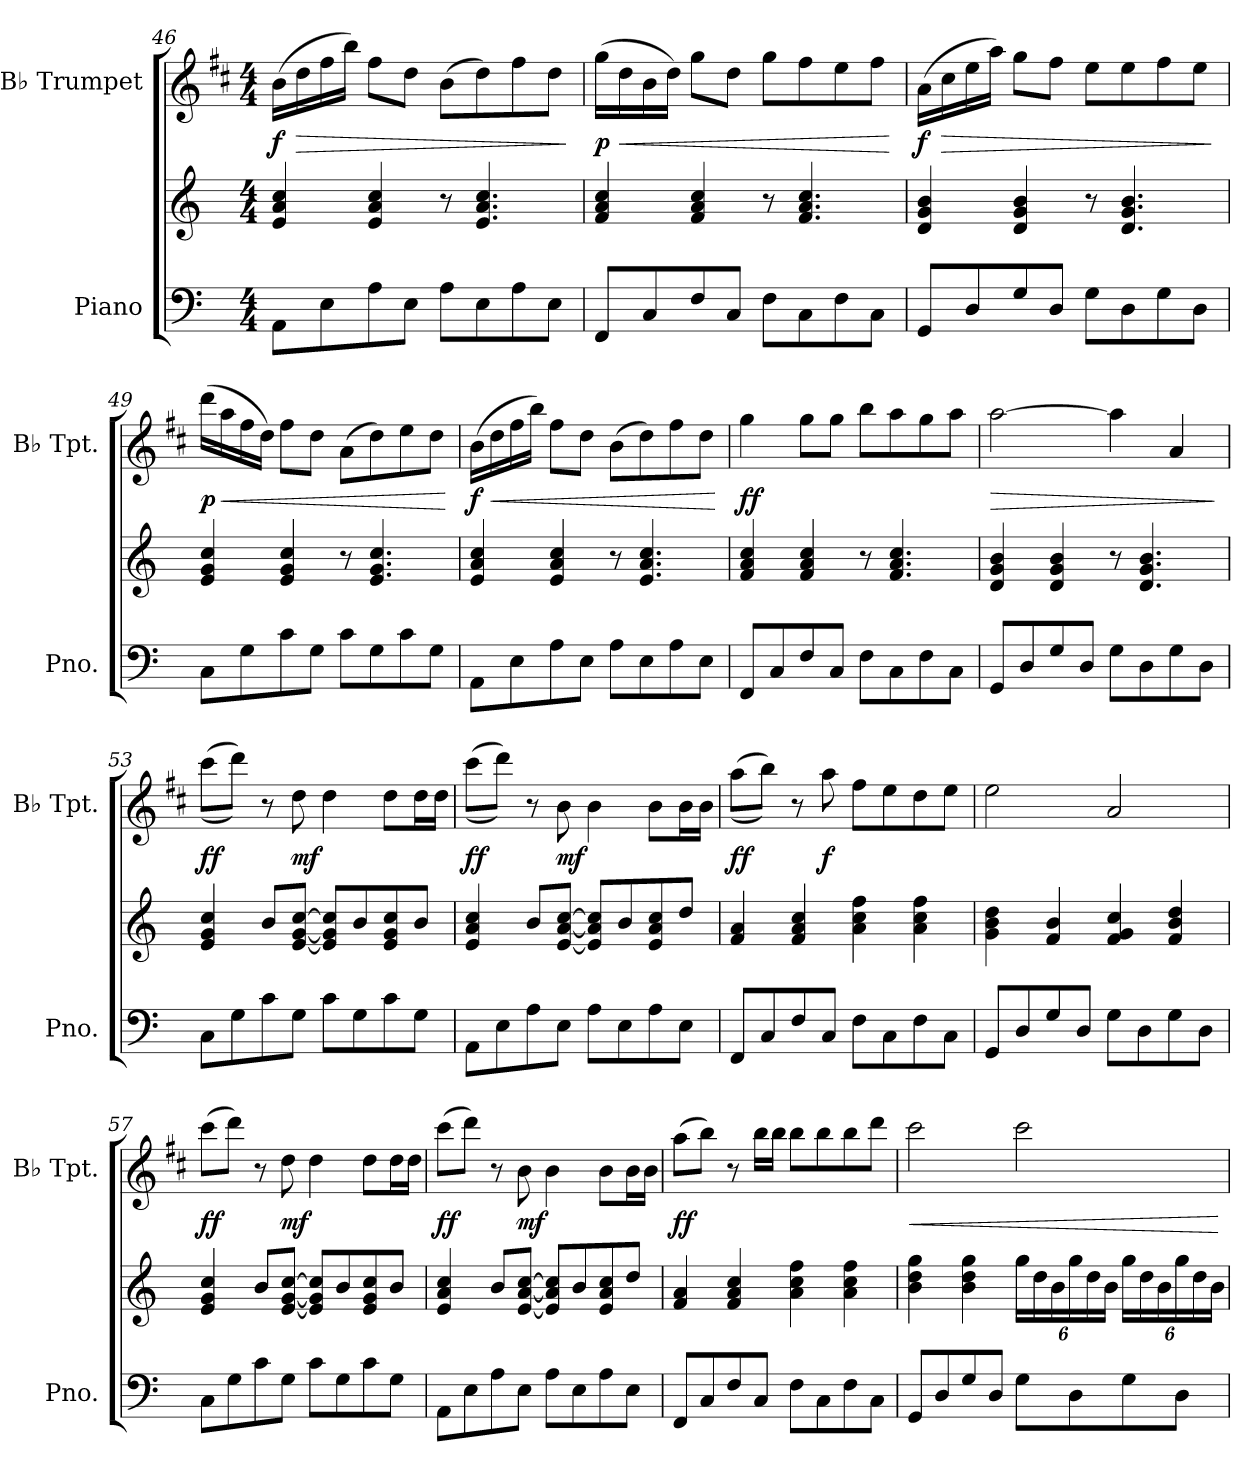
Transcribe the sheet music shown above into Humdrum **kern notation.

**kern	**kern	**kern	**dynam
*part2	*part2	*part1	*part1
*staff3	*staff2	*staff1	*staff1
*I"Piano	*	*I"B♭ Trumpet	*
*I'Pno.	*	*I'B♭ Tpt.	*
*clefF4	*clefG2	*clefG2	*
*	*	*ITrd1c2	*
*k[]	*k[]	*k[]	*
*M4/4	*M4/4	*M4/4	*
=46	=46	=46	=46
!	!	!	!LO:DY:b
8AA\L	4e/ 4a/ 4cc/	(16a\LL	f
!	!	!	!LO:HP:b
.	.	16cc\	>
8E\	.	16ee\	.
.	.	16aa\JJ)	.
8A\	4e/ 4a/ 4cc/	8ee\L	.
8E\J	.	8cc\J	.
8A\L	8r	(8a\L	.
8E\	4.e/ 4.a/ 4.cc/	8cc\)	.
8A\	.	8ee\	.
8E\J	.	8cc\J	.
.	.	.	]
!!LO:PB:g=z
=47	=47	=47	=47
!	!	!	!LO:DY:b
8FF/L	4f/ 4a/ 4cc/	(16ff\LL	p
!	!	!	!LO:HP:b
.	.	16cc\	<
8C/	.	16a\	.
.	.	16cc\JJ)	.
8F/	4f/ 4a/ 4cc/	8ff\L	.
8C/J	.	8cc\J	.
8F\L	8r	8ff\L	.
8C\	4.f/ 4.a/ 4.cc/	8ee\	.
8F\	.	8dd\	.
8C\J	.	8ee\J	.
.	.	.	[
=48	=48	=48	=48
!	!	!	!LO:DY:b
8GG/L	4d/ 4g/ 4b/	(16g\LL	f
!	!	!	!LO:HP:b
.	.	16b\	>
8D/	.	16dd\	.
.	.	16gg\JJ)	.
8G/	4d/ 4g/ 4b/	8ff\L	.
8D/J	.	8ee\J	.
8G\L	8r	8dd\L	.
8D\	4.d/ 4.g/ 4.b/	8dd\	.
8G\	.	8ee\	.
8D\J	.	8dd\J	.
.	.	.	]
=49	=49	=49	=49
!	!	!	!LO:DY:b
8C\L	4e/ 4g/ 4cc/	(16ccc\LL	p
!	!	!	!LO:HP:b
.	.	16gg\	<
8G\	.	16ee\	.
.	.	16cc\JJ)	.
8c\	4e/ 4g/ 4cc/	8ee\L	.
8G\J	.	8cc\J	.
8c\L	8r	(8g\L	.
8G\	4.e/ 4.g/ 4.cc/	8cc\)	.
8c\	.	8dd\	.
8G\J	.	8cc\J	.
.	.	.	[
=50	=50	=50	=50
!	!	!	!LO:DY:b
8AA\L	4e/ 4a/ 4cc/	(16a\LL	f
!	!	!	!LO:HP:b
.	.	16cc\	<
8E\	.	16ee\	.
.	.	16aa\JJ)	.
8A\	4e/ 4a/ 4cc/	8ee\L	.
8E\J	.	8cc\J	.
8A\L	8r	(8a\L	.
8E\	4.e/ 4.a/ 4.cc/	8cc\)	.
8A\	.	8ee\	.
8E\J	.	8cc\J	.
.	.	.	[
!!LO:LB:g=z
=51	=51	=51	=51
!	!	!	!LO:DY:b
8FF/L	4f/ 4a/ 4cc/	4ff\	ff
8C/	.	.	.
8F/	4f/ 4a/ 4cc/	8ff\L	.
8C/J	.	8ff\J	.
8F\L	8r	8aa\L	.
8C\	4.f/ 4.a/ 4.cc/	8gg\	.
8F\	.	8ff\	.
8C\J	.	8gg\J	.
=52	=52	=52	=52
!	!	!	!LO:HP:b
8GG/L	4d/ 4g/ 4b/	[2gg\	>
8D/	.	.	.
8G/	4d/ 4g/ 4b/	.	.
8D/J	.	.	.
8G\L	8r	4gg\]	.
8D\	4.d/ 4.g/ 4.b/	.	.
8G\	.	4g/	.
8D\J	.	.	.
.	.	.	]
=53	=53	=53	=53
!	!	!	!LO:DY:b
8C\L	4e/ 4g/ 4cc/	((8bb\L	ff
8G\	.	8ccc\J))	.
8c\	8b/L	8r	.
!	!	!	!LO:DY:b
8G\J	[8e/ [8g/ [8cc/J	8cc\	mf
8c\L	8e/] 8g/] 8cc/]L	4cc\	.
8G\	8b/	.	.
8c\	8e/ 8g/ 8cc/	8cc\L	.
8G\J	8b/J	16cc\L	.
.	.	16cc\JJ	.
=54	=54	=54	=54
!	!	!	!LO:DY:b
8AA\L	4e/ 4a/ 4cc/	((8bb\L	ff
8E\	.	8ccc\J))	.
8A\	8b/L	8r	.
!	!	!	!LO:DY:b
8E\J	[8e/ [8a/ [8cc/J	8a\	mf
8A\L	8e/] 8a/] 8cc/]L	4a\	.
8E\	8b/	.	.
8A\	8e/ 8a/ 8cc/	8a\L	.
8E\J	8dd/J	16a\L	.
.	.	16a\JJ	.
!!LO:LB:g=z
=55	=55	=55	=55
!	!	!	!LO:DY:b
8FF/L	4f/ 4a/	((8gg\L	ff
8C/	.	8aa\J))	.
8F/	4f/ 4a/ 4cc/	8r	.
!	!	!	!LO:DY:b
8C/J	.	8gg\	f
8F\L	4a\ 4cc\ 4ff\	8ee\L	.
8C\	.	8dd\	.
8F\	4a\ 4cc\ 4ff\	8cc\	.
8C\J	.	8dd\J	.
=56	=56	=56	=56
8GG/L	4g\ 4b\ 4dd\	2dd\	.
8D/	.	.	.
8G/	4f/ 4b/	.	.
8D/J	.	.	.
8G\L	4f/ 4g/ 4cc/	2g/	.
8D\	.	.	.
8G\	4f/ 4b/ 4dd/	.	.
8D\J	.	.	.
=57	=57	=57	=57
!	!	!	!LO:DY:b
8C\L	4e/ 4g/ 4cc/	(8bb\L	ff
8G\	.	8ccc\J)	.
8c\	8b/L	8r	.
!	!	!	!LO:DY:b
8G\J	[8e/ [8g/ [8cc/J	8cc\	mf
8c\L	8e/] 8g/] 8cc/]L	4cc\	.
8G\	8b/	.	.
8c\	8e/ 8g/ 8cc/	8cc\L	.
8G\J	8b/J	16cc\L	.
.	.	16cc\JJ	.
=58	=58	=58	=58
!	!	!	!LO:DY:b
8AA\L	4e/ 4a/ 4cc/	(8bb\L	ff
8E\	.	8ccc\J)	.
8A\	8b/L	8r	.
!	!	!	!LO:DY:b
8E\J	[8e/ [8a/ [8cc/J	8a\	mf
8A\L	8e/] 8a/] 8cc/]L	4a\	.
8E\	8b/	.	.
8A\	8e/ 8a/ 8cc/	8a\L	.
8E\J	8dd/J	16a\L	.
.	.	16a\JJ	.
!!LO:LB:g=z
=59	=59	=59	=59
!	!	!	!LO:DY:b
8FF/L	4f/ 4a/	(8gg\L	ff
8C/	.	8aa\J)	.
8F/	4f/ 4a/ 4cc/	8r	.
8C/J	.	16aa\LL	.
.	.	16aa\JJ	.
8F\L	4a\ 4cc\ 4ff\	8aa\L	.
8C\	.	8aa\	.
8F\	4a\ 4cc\ 4ff\	8aa\	.
8C\J	.	8ccc\J	.
=60	=60	=60	=60
!	!	!	!LO:HP:b
8GG/L	4b\ 4dd\ 4gg\	2bb\	<
8D/	.	.	.
8G/	4b\ 4dd\ 4gg\	.	.
8D/J	.	.	.
*	*Xbrackettup	*	*
8G\L	24gg\LL	2bb\	.
.	24dd\	.	.
.	24b\	.	.
8D\	24gg\	.	.
.	24dd\	.	.
.	24b\JJ	.	.
8G\	24gg\LL	.	.
.	24dd\	.	.
.	24b\	.	.
8D\J	24gg\	.	.
.	24dd\	.	.
.	24b\JJ	.	.
.	.	.	[
=	=	=	=
*-	*-	*-	*-
